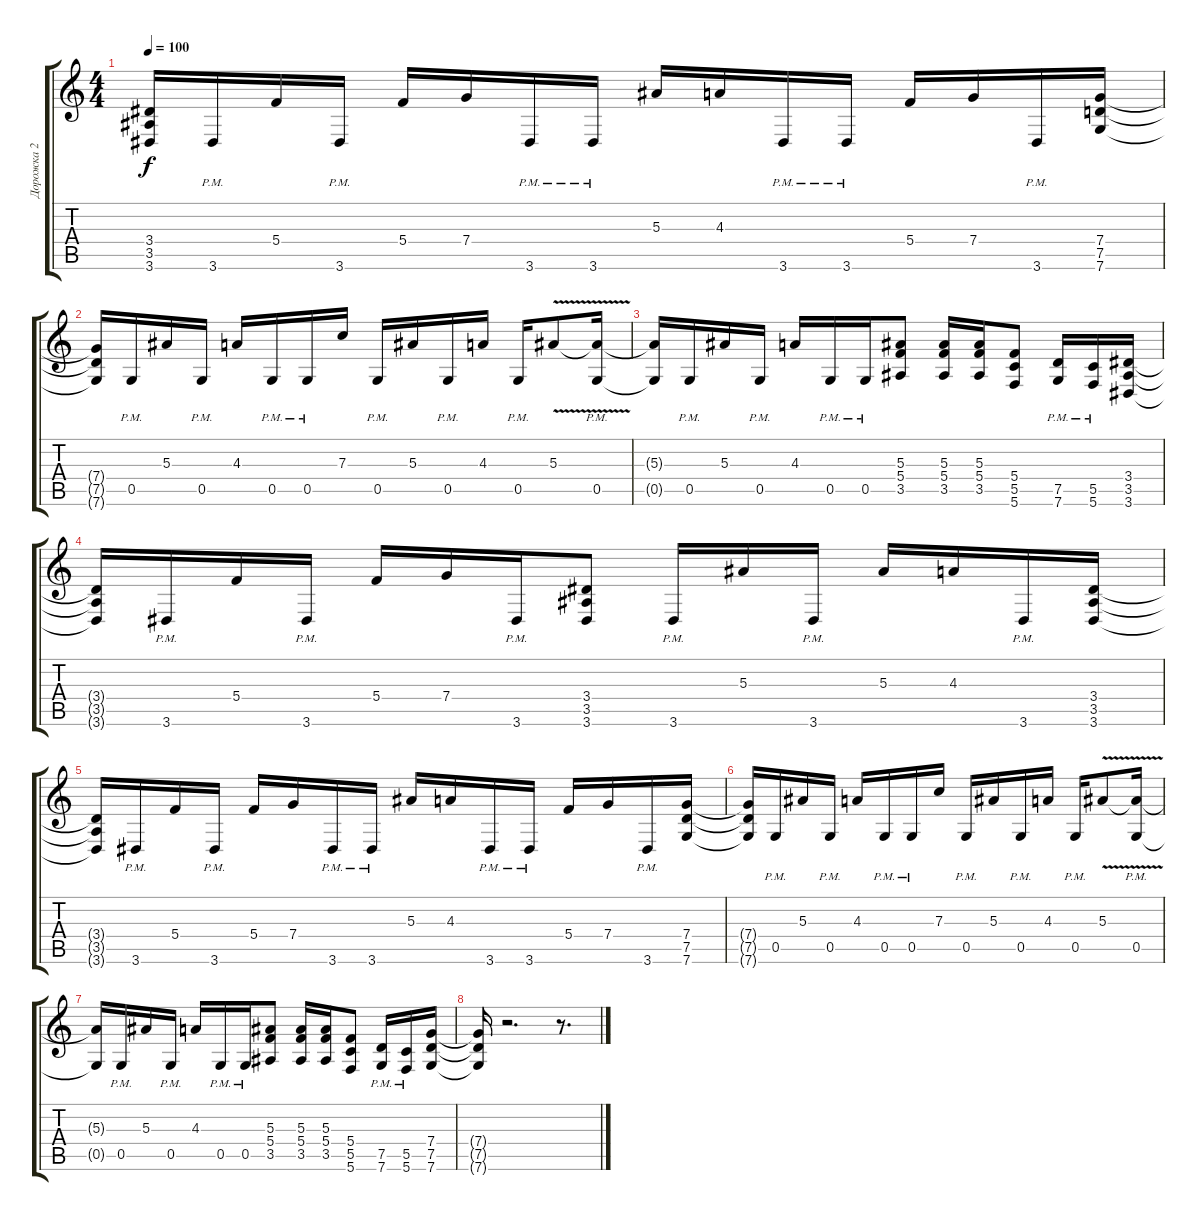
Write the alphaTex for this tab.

\track ("Дорожка 2" "Дорожка 2") {instrument distortionguitar}
\staff {score tabs}
\tuning (D4 A3 F3 C3 G2 C2) {hide}
\ts (4 4)
\tempo 100
\clef g2
\ks c
(3.4{t} 3.5{t} 3.6{t}).16{dy f} 3.6{pm}.16 5.4.16 3.6{pm}.16 5.4.16 7.4.16 3.6{pm}.16 3.6{pm}.16 5.3.16 4.3.16 3.6{pm}.16 3.6{pm}.16 5.4.16 7.4.16 3.6{pm}.16 (7.4 7.5 7.6).16 |
(7.4{t} 7.5{t} 7.6{t}).16 0.5{pm}.16 5.3.16 0.5{pm}.16 4.3.16 0.5{pm}.16 0.5{pm}.16 7.3.16 0.5{pm}.16 5.3.16 0.5{pm}.16 4.3.16 0.5{pm}.16 5.3{v}.8 (5.3{t} 0.5{pm}).16 |
(5.3{t} 0.5{t}).16 0.5{pm}.16 5.3.16 0.5{pm}.16 4.3.16 0.5{pm}.16 0.5{pm}.16 (5.3 5.4 3.5).8 (5.3 5.4 3.5).16 (5.3 5.4 3.5).16 (5.4 5.5 5.6).8 (7.5{pm} 7.6{pm}).16 (5.5{pm} 5.6{pm}).16 (3.4 3.5 3.6).16 |
(3.4{t} 3.5{t} 3.6{t}).16 3.6{pm}.16 5.4.16 3.6{pm}.16 5.4.16 7.4.16 3.6{pm}.16 (3.4 3.5 3.6).8 3.6{pm}.16 5.3.16 3.6{pm}.16 5.3.16 4.3.16 3.6{pm}.16 (3.4 3.5 3.6).16 |
(3.4{t} 3.5{t} 3.6{t}).16 3.6{pm}.16 5.4.16 3.6{pm}.16 5.4.16 7.4.16 3.6{pm}.16 3.6{pm}.16 5.3.16 4.3.16 3.6{pm}.16 3.6{pm}.16 5.4.16 7.4.16 3.6{pm}.16 (7.4 7.5 7.6).16 |
(7.4{t} 7.5{t} 7.6{t}).16 0.5{pm}.16 5.3.16 0.5{pm}.16 4.3.16 0.5{pm}.16 0.5{pm}.16 7.3.16 0.5{pm}.16 5.3.16 0.5{pm}.16 4.3.16 0.5{pm}.16 5.3{v}.8 (5.3{t} 0.5{pm}).16 |
(5.3{t} 0.5{t}).16 0.5{pm}.16 5.3.16 0.5{pm}.16 4.3.16 0.5{pm}.16 0.5{pm}.16 (5.3 5.4 3.5).8 (5.3 5.4 3.5).16 (5.3 5.4 3.5).16 (5.4 5.5 5.6).8 (7.5{pm} 7.6{pm}).16 (5.5{pm} 5.6{pm}).16 (7.4 7.5 7.6).16 |
(7.4{t} 7.5{t} 7.6{t}).16 r.2{d} r.8{d}
